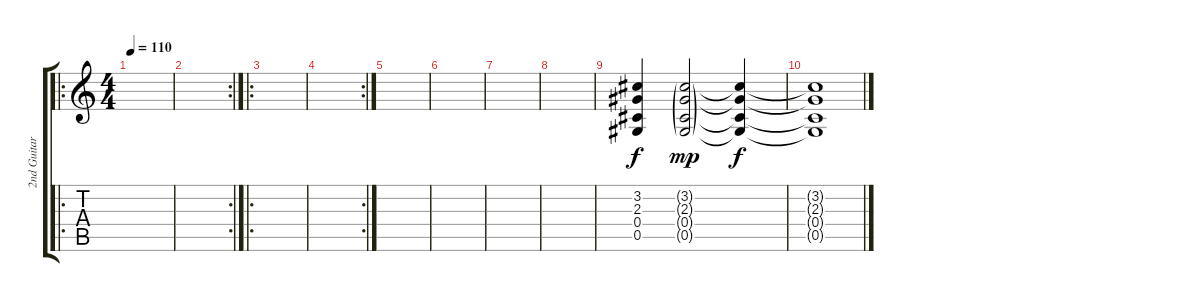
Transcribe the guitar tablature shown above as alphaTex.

\track ("2nd Guitar" "2nd Guitar") {instrument overdrivenguitar}
\staff {score tabs}
\tuning (Eb4 Bb3 Gb3 Db3 Ab2 Eb2) {hide}
\ro
\ts (4 4)
\tempo 110
\clef g2
\ks c
|
\rc 2
|
\ro
|
\rc 2
|
|
|
|
|
(3.2 2.3 0.4 0.5).4 (3.2{g} 2.3{g} 0.4{g} 0.5{g}).2{dy mp} (3.2{t} 2.3{t} 0.4{t} 0.5{t}).4{dy f} |
(3.2{t} 2.3{t} 0.4{t} 0.5{t}).1
